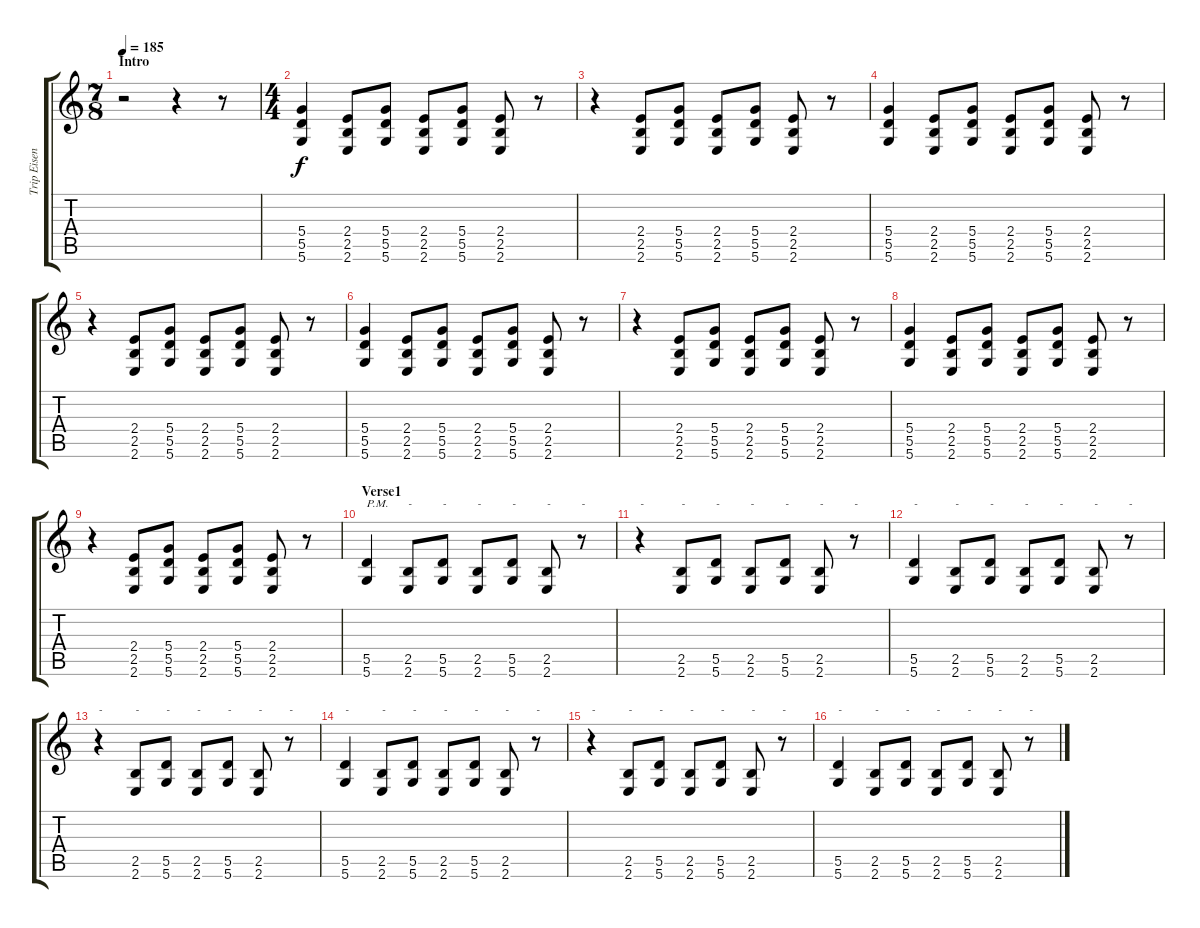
\track ("Trip Eisen/Ace" "Trip Eisen") {instrument distortionguitar}
\staff {score tabs}
\tuning (E4 B3 G3 D3 A2 D2) {hide}
\ts (7 8)
\section ("" "Intro")
\tempo 185
\clef g2
\ks c
r.2{dy f instrument distortionguitar} r.4 r.8 |
\ts (4 4)
(5.4 5.5 5.6).4 (2.4 2.5 2.6).8 (5.4 5.5 5.6).8 (2.4 2.5 2.6).8 (5.4 5.5 5.6).8 (2.4 2.5 2.6).8 r.8 |
r.4 (2.4 2.5 2.6).8 (5.4 5.5 5.6).8 (2.4 2.5 2.6).8 (5.4 5.5 5.6).8 (2.4 2.5 2.6).8 r.8 |
(5.4 5.5 5.6).4 (2.4 2.5 2.6).8 (5.4 5.5 5.6).8 (2.4 2.5 2.6).8 (5.4 5.5 5.6).8 (2.4 2.5 2.6).8 r.8 |
r.4 (2.4 2.5 2.6).8 (5.4 5.5 5.6).8 (2.4 2.5 2.6).8 (5.4 5.5 5.6).8 (2.4 2.5 2.6).8 r.8 |
(5.4 5.5 5.6).4 (2.4 2.5 2.6).8 (5.4 5.5 5.6).8 (2.4 2.5 2.6).8 (5.4 5.5 5.6).8 (2.4 2.5 2.6).8 r.8 |
r.4 (2.4 2.5 2.6).8 (5.4 5.5 5.6).8 (2.4 2.5 2.6).8 (5.4 5.5 5.6).8 (2.4 2.5 2.6).8 r.8 |
(5.4 5.5 5.6).4 (2.4 2.5 2.6).8 (5.4 5.5 5.6).8 (2.4 2.5 2.6).8 (5.4 5.5 5.6).8 (2.4 2.5 2.6).8 r.8 |
r.4 (2.4 2.5 2.6).8 (5.4 5.5 5.6).8 (2.4 2.5 2.6).8 (5.4 5.5 5.6).8 (2.4 2.5 2.6).8 r.8 |
\section ("" "Verse1")
(5.5 5.6).4{txt "P.M."} (2.5 2.6).8{txt "-"} (5.5 5.6).8{txt "-"} (2.5 2.6).8{txt "-"} (5.5 5.6).8{txt "-"} (2.5 2.6).8{txt "-"} r.8{txt "-"} |
r.4{txt "-"} (2.5 2.6).8{txt "-"} (5.5 5.6).8{txt "-"} (2.5 2.6).8{txt "-"} (5.5 5.6).8{txt "-"} (2.5 2.6).8{txt "-"} r.8{txt "-"} |
(5.5 5.6).4{txt "-"} (2.5 2.6).8{txt "-"} (5.5 5.6).8{txt "-"} (2.5 2.6).8{txt "-"} (5.5 5.6).8{txt "-"} (2.5 2.6).8{txt "-"} r.8{txt "-"} |
r.4{txt "-"} (2.5 2.6).8{txt "-"} (5.5 5.6).8{txt "-"} (2.5 2.6).8{txt "-"} (5.5 5.6).8{txt "-"} (2.5 2.6).8{txt "-"} r.8{txt "-"} |
(5.5 5.6).4{txt "-"} (2.5 2.6).8{txt "-"} (5.5 5.6).8{txt "-"} (2.5 2.6).8{txt "-"} (5.5 5.6).8{txt "-"} (2.5 2.6).8{txt "-"} r.8{txt "-"} |
r.4{txt "-"} (2.5 2.6).8{txt "-"} (5.5 5.6).8{txt "-"} (2.5 2.6).8{txt "-"} (5.5 5.6).8{txt "-"} (2.5 2.6).8{txt "-"} r.8{txt "-"} |
(5.5 5.6).4{txt "-"} (2.5 2.6).8{txt "-"} (5.5 5.6).8{txt "-"} (2.5 2.6).8{txt "-"} (5.5 5.6).8{txt "-"} (2.5 2.6).8{txt "-"} r.8{txt "-"}
